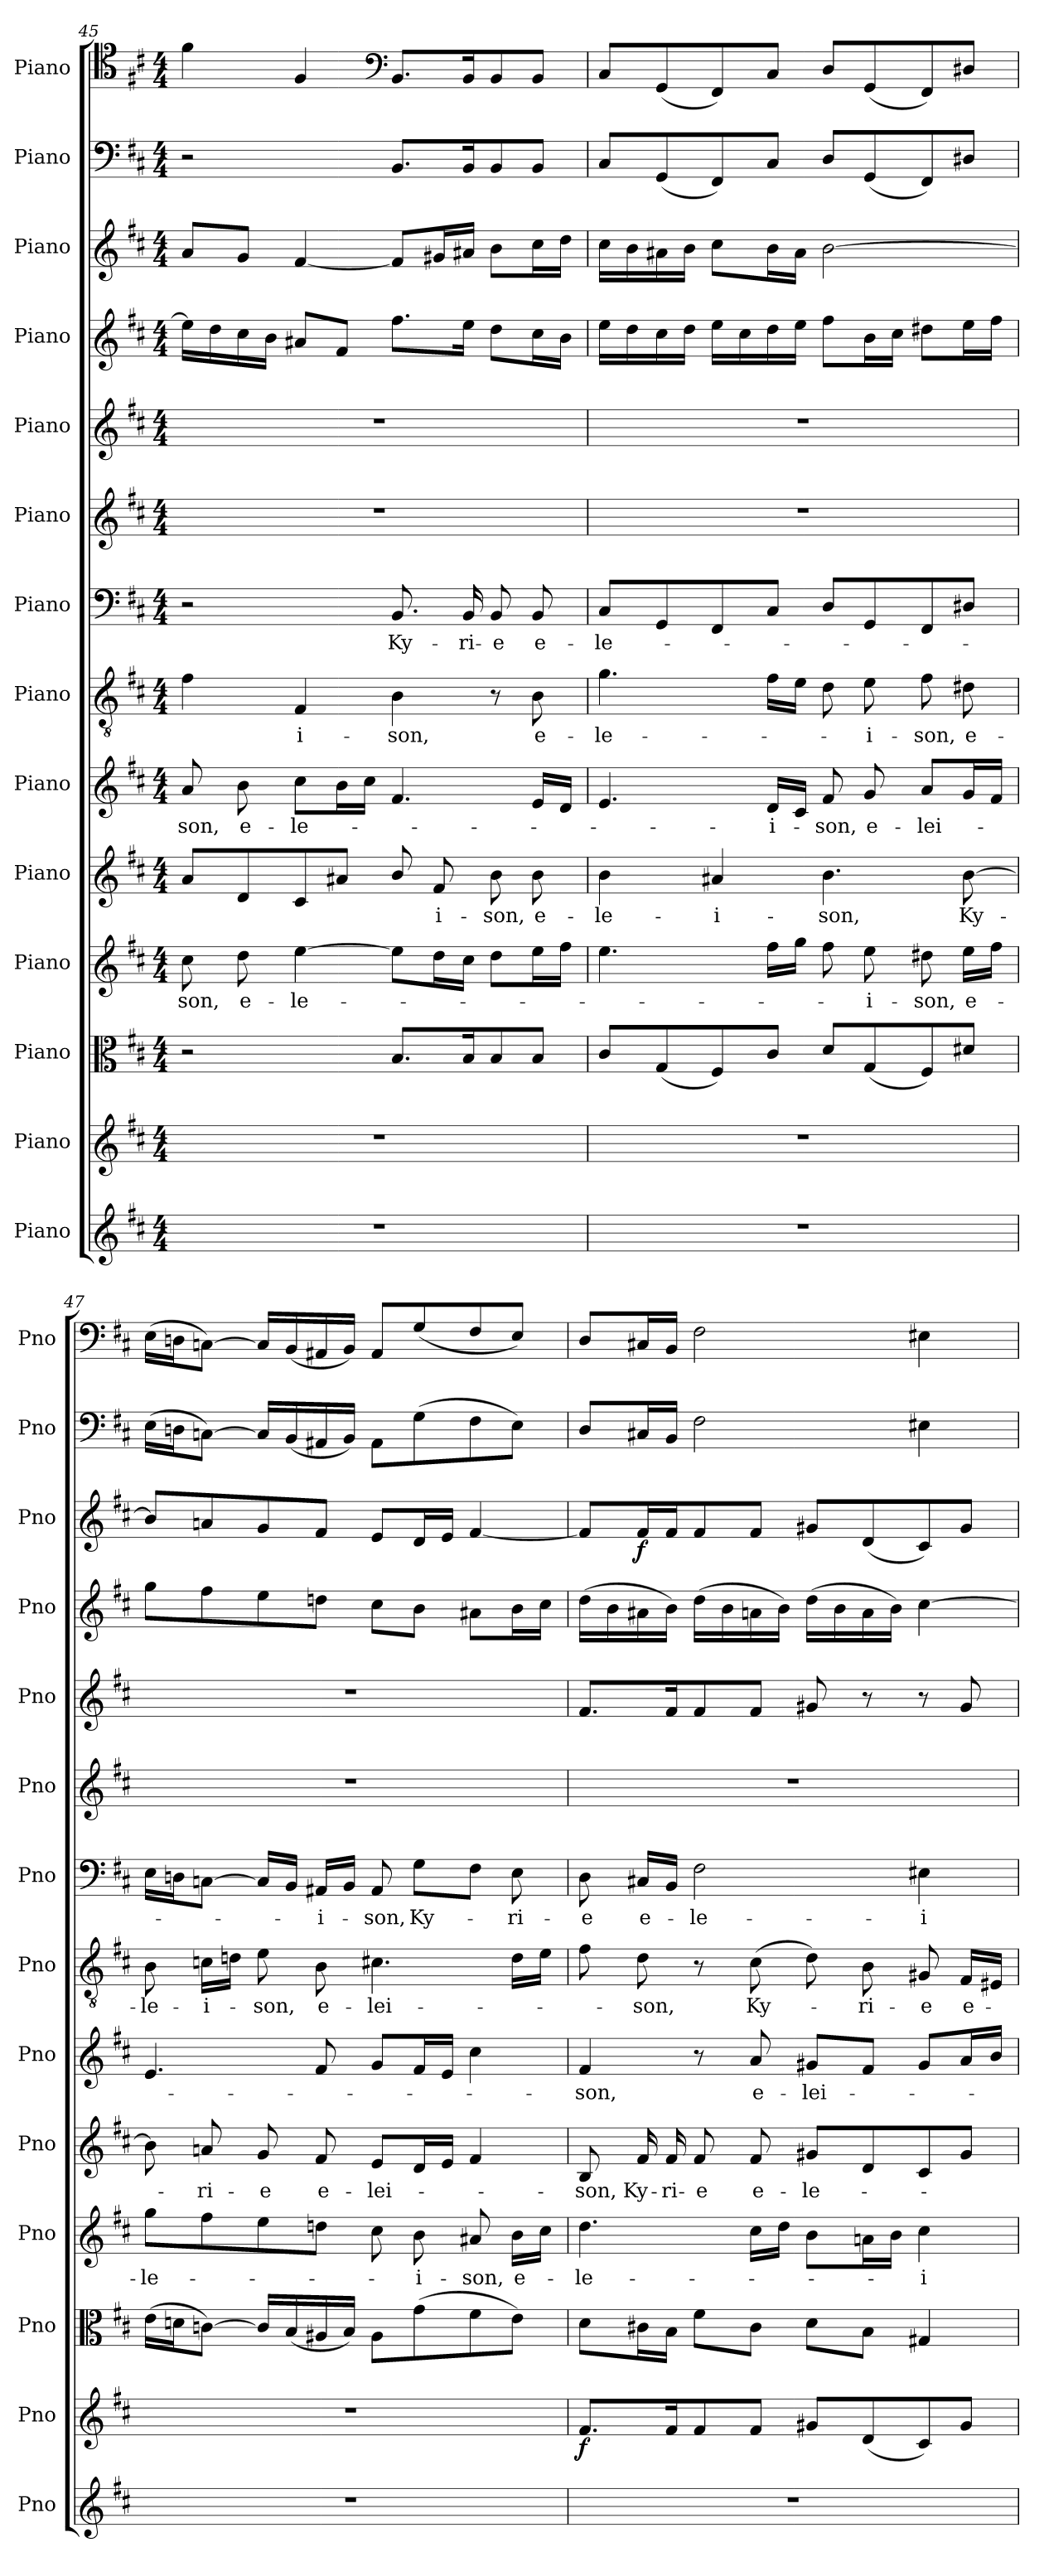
**kern	**kern	**dynam	**kern	**kern	**text	**kern	**text	**kern	**text	**kern	**text	**kern	**text	**kern	**kern	**kern	**kern	**dynam	**kern	**kern
*part14	*part13	*part13	*part12	*part11	*part11	*part10	*part10	*part9	*part9	*part8	*part8	*part7	*part7	*part6	*part5	*part4	*part3	*part3	*part2	*part1
*staff14	*staff13	*staff13	*staff12	*staff11	*staff11	*staff10	*staff10	*staff9	*staff9	*staff8	*staff8	*staff7	*staff7	*staff6	*staff5	*staff4	*staff3	*staff3	*staff2	*staff1
*I"Piano	*I"Piano	*	*I"Piano	*I"Piano	*	*I"Piano	*	*I"Piano	*	*I"Piano	*	*I"Piano	*	*I"Piano	*I"Piano	*I"Piano	*I"Piano	*	*I"Piano	*I"Piano
*I'Pno	*I'Pno	*	*I'Pno	*I'Pno	*	*I'Pno	*	*I'Pno	*	*I'Pno	*	*I'Pno	*	*I'Pno	*I'Pno	*I'Pno	*I'Pno	*	*I'Pno	*I'Pno
*clefG2	*clefG2	*	*clefC3	*clefG2	*	*clefG2	*	*clefG2	*	*clefGv2	*	*clefF4	*	*clefG2	*clefG2	*clefG2	*clefG2	*	*clefF4	*clefC4
*k[f#c#]	*k[f#c#]	*	*k[f#c#]	*k[f#c#]	*	*k[f#c#]	*	*k[f#c#]	*	*k[f#c#]	*	*k[f#c#]	*	*k[f#c#]	*k[f#c#]	*k[f#c#]	*k[f#c#]	*	*k[f#c#]	*k[f#c#]
*b:	*b:	*	*b:	*b:	*	*b:	*	*b:	*	*b:	*	*b:	*	*b:	*b:	*b:	*b:	*	*b:	*b:
*M4/4	*M4/4	*	*M4/4	*M4/4	*	*M4/4	*	*M4/4	*	*M4/4	*	*M4/4	*	*M4/4	*M4/4	*M4/4	*M4/4	*	*M4/4	*M4/4
=45	=45	=45	=45	=45	=45	=45	=45	=45	=45	=45	=45	=45	=45	=45	=45	=45	=45	=45	=45	=45
1r	1r	.	2r	8cc#\	-son,	8a/L	.	8a/	-son,	4f#\	.	2r	.	1r	1r	16ee\LL]	8a/L	.	2r	4f#\
.	.	.	.	.	.	.	.	.	.	.	.	.	.	.	.	16dd\	.	.	.	.
.	.	.	.	8dd\	e-	8d/	.	8b\	e-	.	.	.	.	.	.	16cc#\	8g/J	.	.	.
.	.	.	.	.	.	.	.	.	.	.	.	.	.	.	.	16b\JJ	.	.	.	.
.	.	.	.	[4ee\	-le-	8c#/	.	8cc#\L	-le-	4F#/	-i-	.	.	.	.	8a#X/L	[4f#/	.	.	4F#/
.	.	.	.	.	.	8a#X/J	.	16b\L	.	.	.	.	.	.	.	8f#/J	.	.	.	.
.	.	.	.	.	.	.	.	16cc#\JJ	.	.	.	.	.	.	.	.	.	.	.	.
*	*	*	*	*	*	*	*	*	*	*	*	*	*	*	*	*	*	*	*	*clefF4
.	.	.	8.B/L	8ee\L]	.	8b/	.	4.f#/	.	4B\	-son,	8.BB/	Ky-	.	.	8.ff#\L	8f#/L]	.	8.BB/L	8.BB/L
.	.	.	.	16dd\L	.	8f#/	-i-	.	.	.	.	.	.	.	.	.	16g#X/L	.	.	.
.	.	.	16B/K	16cc#\JJ	.	.	.	.	.	.	.	16BB/	-ri-	.	.	16ee\Jk	16a#X/JJ	.	16BB/K	16BB/K
.	.	.	8B/	8dd\L	.	8b\	-son,	.	.	8r	.	8BB/	-e	.	.	8dd\L	8b\L	.	8BB/	8BB/
.	.	.	8B/J	16ee\L	.	8b\	e-	16e/LL	.	8B\	e-	8BB/	e-	.	.	16cc#\L	16cc#\L	.	8BB/J	8BB/J
.	.	.	.	16ff#\JJ	.	.	.	16d/JJ	.	.	.	.	.	.	.	16b\JJ	16dd\JJ	.	.	.
=46	=46	=46	=46	=46	=46	=46	=46	=46	=46	=46	=46	=46	=46	=46	=46	=46	=46	=46	=46	=46
1r	1r	.	8c#/L	4.ee\	.	4b\	-le-	4.e/	.	4.g\	-le-	8C#/L	-le-	1r	1r	16ee\LL	16cc#\LL	.	8C#/L	8C#/L
.	.	.	.	.	.	.	.	.	.	.	.	.	.	.	.	16dd\	16b\	.	.	.
.	.	.	(<8G/	.	.	.	.	.	.	.	.	8GG/	.	.	.	16cc#\	16a#X\	.	(<8GG/	(<8GG/
.	.	.	.	.	.	.	.	.	.	.	.	.	.	.	.	16dd\JJ	16b\JJ	.	.	.
.	.	.	8F#/)	.	.	4a#X/	-i-	.	.	.	.	8FF#/	.	.	.	16ee\LL	8cc#\L	.	8FF#/)	8FF#/)
.	.	.	.	.	.	.	.	.	.	.	.	.	.	.	.	16cc#\	.	.	.	.
.	.	.	8c#/J	16ff#\LL	.	.	.	16d/LL	-i-	16f#\LL	.	8C#/J	.	.	.	16dd\	16b\L	.	8C#/J	8C#/J
.	.	.	.	16gg\JJ	.	.	.	16c#/JJ	.	16e\JJ	.	.	.	.	.	16ee\JJ	16a#\JJ	.	.	.
.	.	.	8d/L	8ff#\	.	4.b\	-son,	8f#/	-son,	8d\	.	8D/L	.	.	.	8ff#\L	[2b\	.	8D/L	8D/L
.	.	.	(<8G/	8ee\	-i-	.	.	8g/	e-	8e\	-i-	8GG/	.	.	.	16b\L	.	.	(<8GG/	(<8GG/
.	.	.	.	.	.	.	.	.	.	.	.	.	.	.	.	16cc#\JJ	.	.	.	.
.	.	.	8F#/)	8dd#X\	-son,	.	.	8a/L	-lei-	8f#\	-son,	8FF#/	.	.	.	8dd#X\L	.	.	8FF#/)	8FF#/)
.	.	.	8d#X/J	16ee\LL	e-	[8b\	Ky-	16g/L	.	8d#X\	e-	8D#X/J	.	.	.	16ee\L	.	.	8D#X/J	8D#X/J
.	.	.	.	16ff#\JJ	.	.	.	16f#/JJ	.	.	.	.	.	.	.	16ff#\JJ	.	.	.	.
=47	=47	=47	=47	=47	=47	=47	=47	=47	=47	=47	=47	=47	=47	=47	=47	=47	=47	=47	=47	=47
1r	1r	.	(>16e\LL	8gg\L	-le-	8b\]	.	4.e/	.	8B\	-le-	16E\LL	.	1r	1r	8gg\L	8b/L]	.	(>16E\LL	(>16E\LL
.	.	.	16dn\J	.	.	.	.	.	.	.	.	16Dn\J	.	.	.	.	.	.	16Dn\J	16Dn\J
.	.	.	[8cn\J)	8ff#\	.	8an/	-ri-	.	.	16cn\LL	-i-	[8Cn\J	.	.	.	8ff#\	8an/	.	[8Cn\J)	[8Cn\J)
.	.	.	.	.	.	.	.	.	.	16dn\JJ	.	.	.	.	.	.	.	.	.	.
.	.	.	16c/LL]	8ee\	.	8g/	-e	.	.	8e\	-son,	16C/LL]	.	.	.	8ee\	8g/	.	16C/LL]	16C/LL]
.	.	.	(<16B/	.	.	.	.	.	.	.	.	16BB/JJ	.	.	.	.	.	.	(<16BB/	(<16BB/
.	.	.	16A#X/	8ddn\J	.	8f#/	e-	8f#/	.	8B\	e-	16AA#X/LL	-i-	.	.	8ddn\J	8f#/J	.	16AA#X/	16AA#X/
.	.	.	16B/JJ)	.	.	.	.	.	.	.	.	16BB/JJ	.	.	.	.	.	.	16BB/JJ)	16BB/JJ)
.	.	.	8A#\L	8cc#\	.	8e/L	-lei-	8g/L	.	4.c#X\	-lei-	8AA#/	-son,	.	.	8cc#\L	8e/L	.	8AA#\L	8AA#/L
.	.	.	(>8g\	8b\	-i-	16d/L	.	16f#/L	.	.	.	8G\L	Ky-	.	.	8b\J	16d/L	.	(>8G\	(<8G/
.	.	.	.	.	.	16e/JJ	.	16e/JJ	.	.	.	.	.	.	.	.	16e/JJ	.	.	.
.	.	.	8f#\	8a#X/	-son,	4f#/	.	4cc#\	.	.	.	8F#\J	.	.	.	8a#X\L	[4f#/	.	8F#\	8F#/
.	.	.	8e\J)	16b\LL	e-	.	.	.	.	16d\LL	.	8E\	-ri-	.	.	16b\L	.	.	8E\J)	8E/J)
.	.	.	.	16cc#\JJ	.	.	.	.	.	16e\JJ	.	.	.	.	.	16cc#\JJ	.	.	.	.
=48	=48	=48	=48	=48	=48	=48	=48	=48	=48	=48	=48	=48	=48	=48	=48	=48	=48	=48	=48	=48
!	!	!LO:DY:b	!	!	!	!	!	!	!	!	!	!	!	!	!	!	!	!	!	!
1r	8.f#/L	f	8d\L	4.dd\	-le-	8B/	-son,	4f#/	-son,	8f#\	.	8D\	-e	1r	8.f#/L	(>16dd\LL	8f#/L]	.	8D/L	8D/L
.	.	.	.	.	.	.	.	.	.	.	.	.	.	.	.	16b\	.	.	.	.
!	!	!	!	!	!	!	!	!	!	!	!	!	!	!	!	!	!	!LO:DY:b	!	!
.	.	.	16c#X\L	.	.	16f#/	Ky-	.	.	8d\	-son,	16C#X/LL	e-	.	.	16a#X\	16f#/L	f	16C#X/L	16C#X/L
.	16f#/K	.	16B\JJ	.	.	16f#/	-ri-	.	.	.	.	16BB/JJ	.	.	16f#/K	16b\JJ)	16f#/J	.	16BB/JJ	16BB/JJ
.	8f#/	.	8f#\L	.	.	8f#/	-e	8r	.	8r	.	2F#\	-le-	.	8f#/	(>16dd\LL	8f#/	.	2F#\	2F#\
.	.	.	.	.	.	.	.	.	.	.	.	.	.	.	.	16b\	.	.	.	.
.	8f#/J	.	8c#\J	16cc#\LL	.	8f#/	e-	8a/	e-	(>8c#\	Ky-	.	.	.	8f#/J	16an\	8f#/J	.	.	.
.	.	.	.	16dd\JJ	.	.	.	.	.	.	.	.	.	.	.	16b\JJ)	.	.	.	.
.	8g#X/L	.	8d\L	8b\L	.	8g#X/L	-le-	8g#X/L	-lei-	8d\)	.	.	.	.	8g#X/	(>16dd\LL	8g#X/L	.	.	.
.	.	.	.	.	.	.	.	.	.	.	.	.	.	.	.	16b\	.	.	.	.
.	(<8d/	.	8B\J	16an\L	.	8d/	.	8f#/J	.	8B\	-ri-	.	.	.	8r	16a\	(<8d/	.	.	.
.	.	.	.	16b\JJ	.	.	.	.	.	.	.	.	.	.	.	16b\JJ)	.	.	.	.
.	8c#/)	.	4G#X/	4cc#\	-i-	8c#/	.	8g#/L	.	8G#X/	-e	4E#X\	-i-	.	8r	[4cc#\	8c#/)	.	4E#X\	4E#X\
.	8g#/J	.	.	.	.	8g#/J	.	16a/L	.	16F#/LL	e-	.	.	.	8g#/	.	8g#/J	.	.	.
.	.	.	.	.	.	.	.	16b/JJ	.	16E#X/JJ	.	.	.	.	.	.	.	.	.	.
=	=	=	=	=	=	=	=	=	=	=	=	=	=	=	=	=	=	=	=	=
*-	*-	*-	*-	*-	*-	*-	*-	*-	*-	*-	*-	*-	*-	*-	*-	*-	*-	*-	*-	*-
